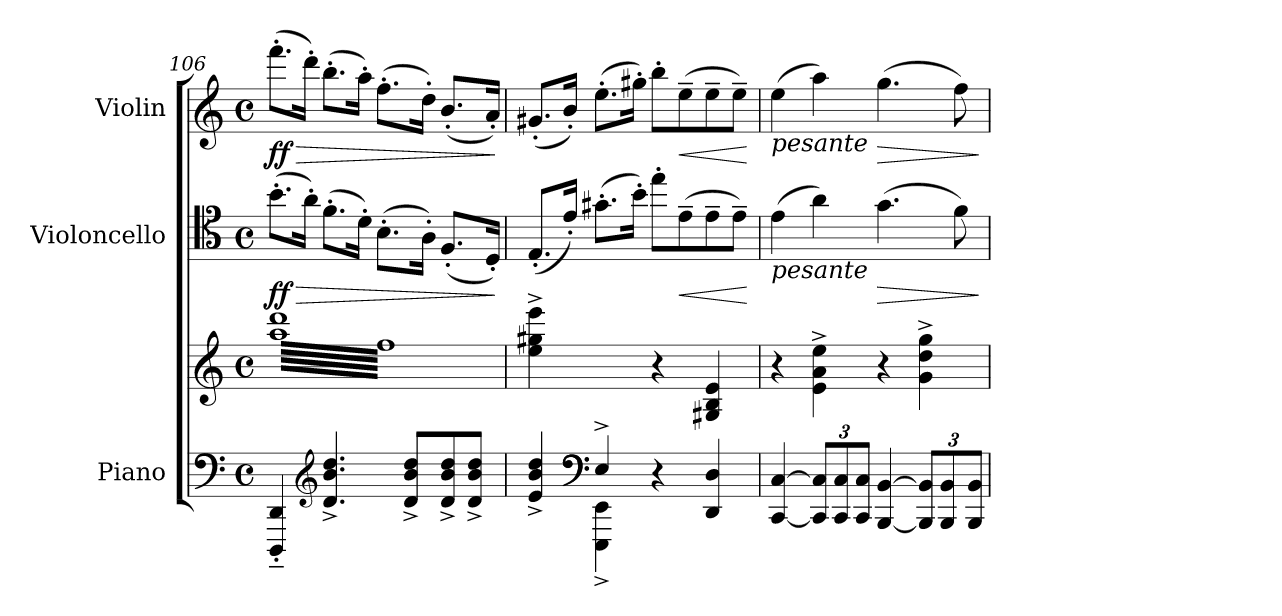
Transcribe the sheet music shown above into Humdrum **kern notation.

**kern	**kern	**kern	**dynam	**kern	**dynam
*part3	*part3	*part2	*part2	*part1	*part1
*staff4	*staff3	*staff2	*staff2	*staff1	*staff1
*I"Piano	*	*I"Violoncello	*	*I"Violin	*
*I'Pno.	*	*I'Vc.	*	*I'Vln.	*
*clefF4	*clefG2	*clefC4	*	*clefG2	*
*k[]	*k[]	*k[]	*	*k[]	*
*M4/4	*M4/4	*M4/4	*	*M4/4	*
*met(c)	*met(c)	*met(c)	*	*met(c)	*
=106	=106	=106	=106	=106	=106
!	!	!	!LO:HP:b	!	!LO:HP:b
!	!	!	!LO:DY:n=1:b	!	!LO:DY:n=1:b
*	*tremolo	*	*	*	*
4DDD/'~ 4DD/'~	64aa 64dddLLLL	(8.b'\L	> ff	(8.fff'\L	> ff
.	64ff	.	.	.	.
.	64aa 64ddd	.	.	.	.
.	64ff	.	.	.	.
.	64aa 64ddd	.	.	.	.
.	64ff	.	.	.	.
.	64aa 64ddd	.	.	.	.
.	64ff	.	.	.	.
.	64aa 64ddd	.	.	.	.
.	64ff	.	.	.	.
.	64aa 64ddd	.	.	.	.
.	64ff	.	.	.	.
.	64aa 64ddd	16a'\Jk)	.	16ddd'\Jk)	.
.	64ff	.	.	.	.
.	64aa 64ddd	.	.	.	.
.	64ff	.	.	.	.
*clefG2	*	*	*	*	*
4.d/^ 4.b/^ 4.dd/^	64aa 64ddd	(8.f'\L	.	(8.bb'\L	.
.	64ff	.	.	.	.
.	64aa 64ddd	.	.	.	.
.	64ff	.	.	.	.
.	64aa 64ddd	.	.	.	.
.	64ff	.	.	.	.
.	64aa 64ddd	.	.	.	.
.	64ff	.	.	.	.
.	64aa 64ddd	.	.	.	.
.	64ff	.	.	.	.
.	64aa 64ddd	.	.	.	.
.	64ff	.	.	.	.
.	64aa 64ddd	16d'\Jk)	.	16aa'\Jk)	.
.	64ff	.	.	.	.
.	64aa 64ddd	.	.	.	.
.	64ff	.	.	.	.
.	64aa 64ddd	(8.B'\L	.	(8.ff'\L	.
.	64ff	.	.	.	.
.	64aa 64ddd	.	.	.	.
.	64ff	.	.	.	.
.	64aa 64ddd	.	.	.	.
.	64ff	.	.	.	.
.	64aa 64ddd	.	.	.	.
.	64ff	.	.	.	.
8d/^ 8b/^ 8dd/^L	64aa 64ddd	.	.	.	.
.	64ff	.	.	.	.
.	64aa 64ddd	.	.	.	.
.	64ff	.	.	.	.
.	64aa 64ddd	16A'\Jk)	.	16dd'\Jk)	.
.	64ff	.	.	.	.
.	64aa 64ddd	.	.	.	.
.	64ff	.	.	.	.
8d/^ 8b/^ 8dd/^	64aa 64ddd	(8.F'/L	.	(8.b'/L	.
.	64ff	.	.	.	.
.	64aa 64ddd	.	.	.	.
.	64ff	.	.	.	.
.	64aa 64ddd	.	.	.	.
.	64ff	.	.	.	.
.	64aa 64ddd	.	.	.	.
.	64ff	.	.	.	.
8d/^ 8b/^ 8dd/^J	64aa 64ddd	.	.	.	.
.	64ff	.	.	.	.
.	64aa 64ddd	.	.	.	.
.	64ff	.	.	.	.
.	64aa 64ddd	16D'/Jk)	.	16a'/Jk)	.
.	64ff	.	.	.	.
.	64aa 64ddd	.	.	.	.
.	64ffJJJJ	.	.	.	.
*	*Xtremolo	*	*	*	*
.	.	.	]	.	]
=107	=107	=107	=107	=107	=107
*^	*	*	*	*	*
4ryy	4e/^ 4b/^ 4dd/^	4ee\^ 4gg#X\^ 4eee\^	(8.E'/L	.	(8.g#X'/L	.
.	.	.	.	.	.	.
.	.	.	.	.	.	.
.	.	.	.	.	.	.
.	.	.	.	.	.	.
.	.	.	.	.	.	.
.	.	.	.	.	.	.
.	.	.	.	.	.	.
.	.	.	.	.	.	.
.	.	.	.	.	.	.
.	.	.	.	.	.	.
.	.	.	.	.	.	.
.	.	.	16e'/Jk)	.	16b'/Jk)	.
.	.	.	.	.	.	.
.	.	.	.	.	.	.
.	.	.	.	.	.	.
*clefF4	*	*	*	*	*	*
4E^>/	4EEE\^< 4EE\^<	4ryy	(8.g#X'\L	.	(8.ee'\L	.
.	.	.	.	.	.	.
.	.	.	.	.	.	.
.	.	.	.	.	.	.
.	.	.	.	.	.	.
.	.	.	.	.	.	.
.	.	.	.	.	.	.
.	.	.	.	.	.	.
.	.	.	.	.	.	.
.	.	.	.	.	.	.
.	.	.	.	.	.	.
.	.	.	.	.	.	.
.	.	.	16b'\Jk)	.	16gg#X'\Jk)	.
.	.	.	.	.	.	.
.	.	.	.	.	.	.
.	.	.	.	.	.	.
2ryy	4r	4r	8ee'\L	.	8bb'\L	.
!	!	!	!	!LO:HP:b	!	!LO:HP:b
.	.	.	(8e~\	<	(8ee~\	<
.	4DD/ 4D/	4G#X/ 4B/ 4e/	8e~\	.	8ee~\	.
.	.	.	8e~\J)	.	8ee~\J)	.
*v	*v	*	*	*	*	*
.	.	.	[	.	[
=108	=108	=108	=108	=108	=108
!	!	!	!	!LO:TX:b:i:t=pesante	!
!	!	!LO:TX:b:i:t=pesante	!	!	!
[4CC/ [4C/	4r	(4e\	.	(4ee\	.
*Xbrackettup	*	*	*	*	*
12CC/] 12C/]L	4e\^> 4a\^> 4ee\^>	4a\)	.	4aa\)	.
12CC/ 12C/	.	.	.	.	.
12CC/ 12C/J	.	.	.	.	.
!	!	!	!LO:HP:b	!	!LO:HP:b
[4BBB/ [4BB/	4r	(4.g\	>	(4.gg\	>
12BBB/] 12BB/]L	4g\^ 4dd\^ 4gg\^	.	.	.	.
12BBB/ 12BB/	.	.	.	.	.
.	.	8f\)	.	8ff\)	.
12BBB/ 12BB/J	.	.	.	.	.
.	.	.	]	.	]
=	=	=	=	=	=
*-	*-	*-	*-	*-	*-
